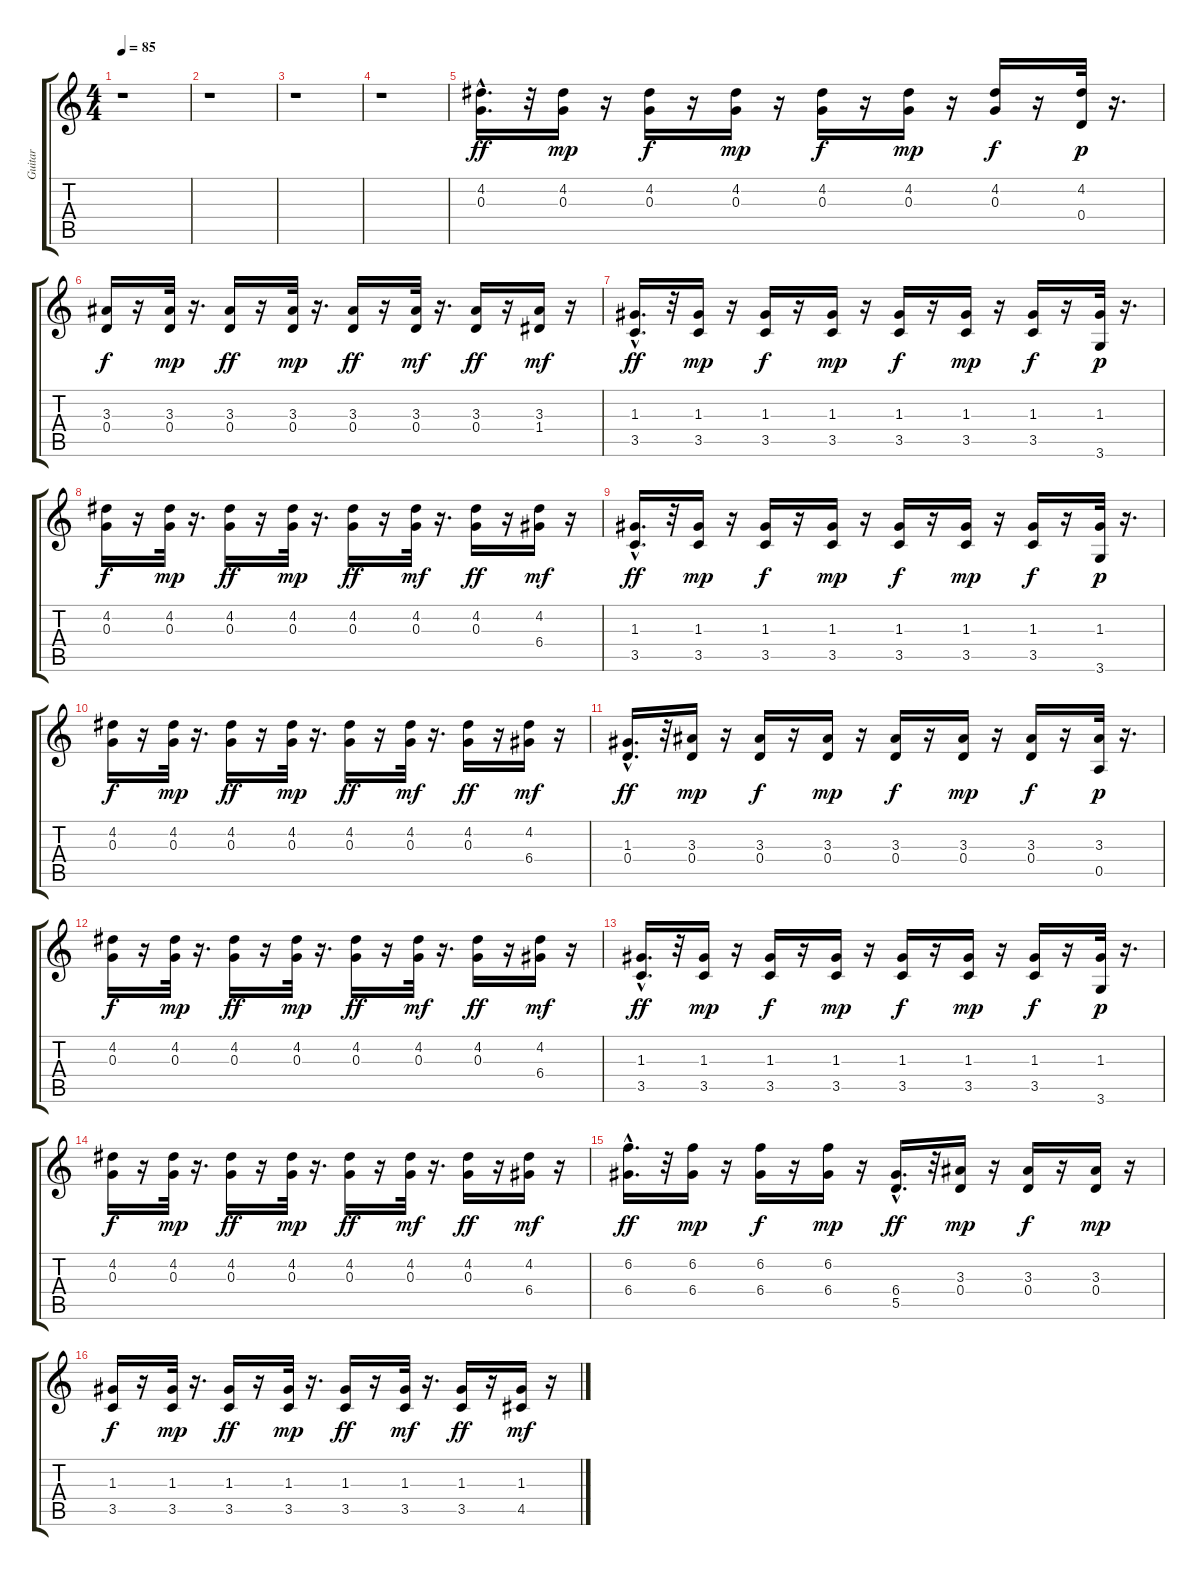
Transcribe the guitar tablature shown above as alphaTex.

\track ("Guitar" "Guitar") {instrument acousticguitarsteel}
\staff {score tabs}
\tuning (E4 B3 G3 D3 A2 E2) {hide}
\ts (4 4)
\tempo 85
\clef g2
\ks c
r.1{dy mp} |
r.1 |
r.1 |
r.1 |
(4.2{hac} 0.3).16{d dy ff} r.32 (4.2 0.3).16{dy mp} r.16 (4.2 0.3).16{dy f} r.16 (4.2 0.3).16{dy mp} r.16 (4.2 0.3).16{dy f} r.16 (4.2 0.3).16{dy mp} r.16 (4.2 0.3).16{dy f} r.16 (4.2 0.4).32{dy p} r.16{d} |
(3.3 0.4).16{dy f} r.16 (3.3 0.4).32{dy mp} r.16{d} (3.3 0.4).16{dy ff} r.16 (3.3 0.4).32{dy mp} r.16{d} (3.3 0.4).16{dy ff} r.16 (3.3 0.4).32{dy mf} r.16{d} (3.3 0.4).16{dy ff} r.16 (3.3 1.4).16{dy mf} r.16 |
(1.3{hac} 3.5).16{d dy ff} r.32 (1.3 3.5).16{dy mp} r.16 (1.3 3.5).16{dy f} r.16 (1.3 3.5).16{dy mp} r.16 (1.3 3.5).16{dy f} r.16 (1.3 3.5).16{dy mp} r.16 (1.3 3.5).16{dy f} r.16 (1.3 3.6).32{dy p} r.16{d} |
(4.2 0.3).16{dy f} r.16 (4.2 0.3).32{dy mp} r.16{d} (4.2 0.3).16{dy ff} r.16 (4.2 0.3).32{dy mp} r.16{d} (4.2 0.3).16{dy ff} r.16 (4.2 0.3).32{dy mf} r.16{d} (4.2 0.3).16{dy ff} r.16 (4.2 6.4).16{dy mf} r.16 |
(1.3{hac} 3.5).16{d dy ff} r.32 (1.3 3.5).16{dy mp} r.16 (1.3 3.5).16{dy f} r.16 (1.3 3.5).16{dy mp} r.16 (1.3 3.5).16{dy f} r.16 (1.3 3.5).16{dy mp} r.16 (1.3 3.5).16{dy f} r.16 (1.3 3.6).32{dy p} r.16{d} |
(4.2 0.3).16{dy f} r.16 (4.2 0.3).32{dy mp} r.16{d} (4.2 0.3).16{dy ff} r.16 (4.2 0.3).32{dy mp} r.16{d} (4.2 0.3).16{dy ff} r.16 (4.2 0.3).32{dy mf} r.16{d} (4.2 0.3).16{dy ff} r.16 (4.2 6.4).16{dy mf} r.16 |
(1.3{hac} 0.4).16{d dy ff} r.32 (3.3 0.4).16{dy mp} r.16 (3.3 0.4).16{dy f} r.16 (3.3 0.4).16{dy mp} r.16 (3.3 0.4).16{dy f} r.16 (3.3 0.4).16{dy mp} r.16 (3.3 0.4).16{dy f} r.16 (3.3 0.5).32{dy p} r.16{d} |
(4.2 0.3).16{dy f} r.16 (4.2 0.3).32{dy mp} r.16{d} (4.2 0.3).16{dy ff} r.16 (4.2 0.3).32{dy mp} r.16{d} (4.2 0.3).16{dy ff} r.16 (4.2 0.3).32{dy mf} r.16{d} (4.2 0.3).16{dy ff} r.16 (4.2 6.4).16{dy mf} r.16 |
(1.3{hac} 3.5).16{d dy ff} r.32 (1.3 3.5).16{dy mp} r.16 (1.3 3.5).16{dy f} r.16 (1.3 3.5).16{dy mp} r.16 (1.3 3.5).16{dy f} r.16 (1.3 3.5).16{dy mp} r.16 (1.3 3.5).16{dy f} r.16 (1.3 3.6).32{dy p} r.16{d} |
(4.2 0.3).16{dy f} r.16 (4.2 0.3).32{dy mp} r.16{d} (4.2 0.3).16{dy ff} r.16 (4.2 0.3).32{dy mp} r.16{d} (4.2 0.3).16{dy ff} r.16 (4.2 0.3).32{dy mf} r.16{d} (4.2 0.3).16{dy ff} r.16 (4.2 6.4).16{dy mf} r.16 |
(6.2{hac} 6.4).16{d dy ff} r.32 (6.2 6.4).16{dy mp} r.16 (6.2 6.4).16{dy f} r.16 (6.2 6.4).16{dy mp} r.16 (6.4{hac} 5.5).16{d dy ff} r.32 (3.3 0.4).16{dy mp} r.16 (3.3 0.4).16{dy f} r.16 (3.3 0.4).16{dy mp} r.16 |
(1.3 3.5).16{dy f} r.16 (1.3 3.5).32{dy mp} r.16{d} (1.3 3.5).16{dy ff} r.16 (1.3 3.5).32{dy mp} r.16{d} (1.3 3.5).16{dy ff} r.16 (1.3 3.5).32{dy mf} r.16{d} (1.3 3.5).16{dy ff} r.16 (1.3 4.5).16{dy mf} r.16
